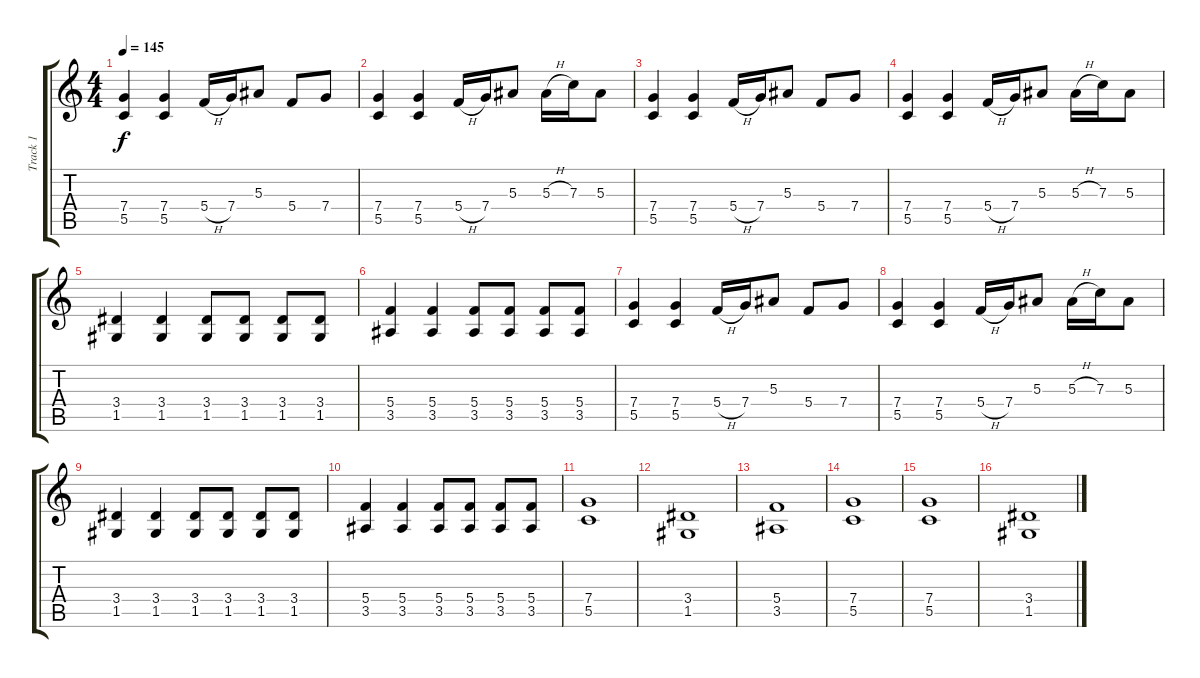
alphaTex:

\track ("Track 1" "Track 1") {instrument distortionguitar}
\staff {score tabs}
\tuning (D4 A3 F3 C3 G2 D2) {hide}
\ts (4 4)
\tempo 145
\clef g2
\ks c
(7.4 5.5).4{dy f} (7.4 5.5).4 5.4{h}.16 7.4.16 5.3.8 5.4.8 7.4.8 |
(7.4 5.5).4 (7.4 5.5).4 5.4{h}.16 7.4.16 5.3.8 5.3{h}.16 7.3.16 5.3.8 |
(7.4 5.5).4 (7.4 5.5).4 5.4{h}.16 7.4.16 5.3.8 5.4.8 7.4.8 |
(7.4 5.5).4 (7.4 5.5).4 5.4{h}.16 7.4.16 5.3.8 5.3{h}.16 7.3.16 5.3.8 |
(3.4 1.5).4 (3.4 1.5).4 (3.4 1.5).8 (3.4 1.5).8 (3.4 1.5).8 (3.4 1.5).8 |
(5.4 3.5).4 (5.4 3.5).4 (5.4 3.5).8 (5.4 3.5).8 (5.4 3.5).8 (5.4 3.5).8 |
(7.4 5.5).4 (7.4 5.5).4 5.4{h}.16 7.4.16 5.3.8 5.4.8 7.4.8 |
(7.4 5.5).4 (7.4 5.5).4 5.4{h}.16 7.4.16 5.3.8 5.3{h}.16 7.3.16 5.3.8 |
(3.4 1.5).4 (3.4 1.5).4 (3.4 1.5).8 (3.4 1.5).8 (3.4 1.5).8 (3.4 1.5).8 |
(5.4 3.5).4 (5.4 3.5).4 (5.4 3.5).8 (5.4 3.5).8 (5.4 3.5).8 (5.4 3.5).8 |
(7.4 5.5).1 |
(3.4 1.5).1 |
(5.4 3.5).1 |
(7.4 5.5).1 |
(7.4 5.5).1 |
(3.4 1.5).1
